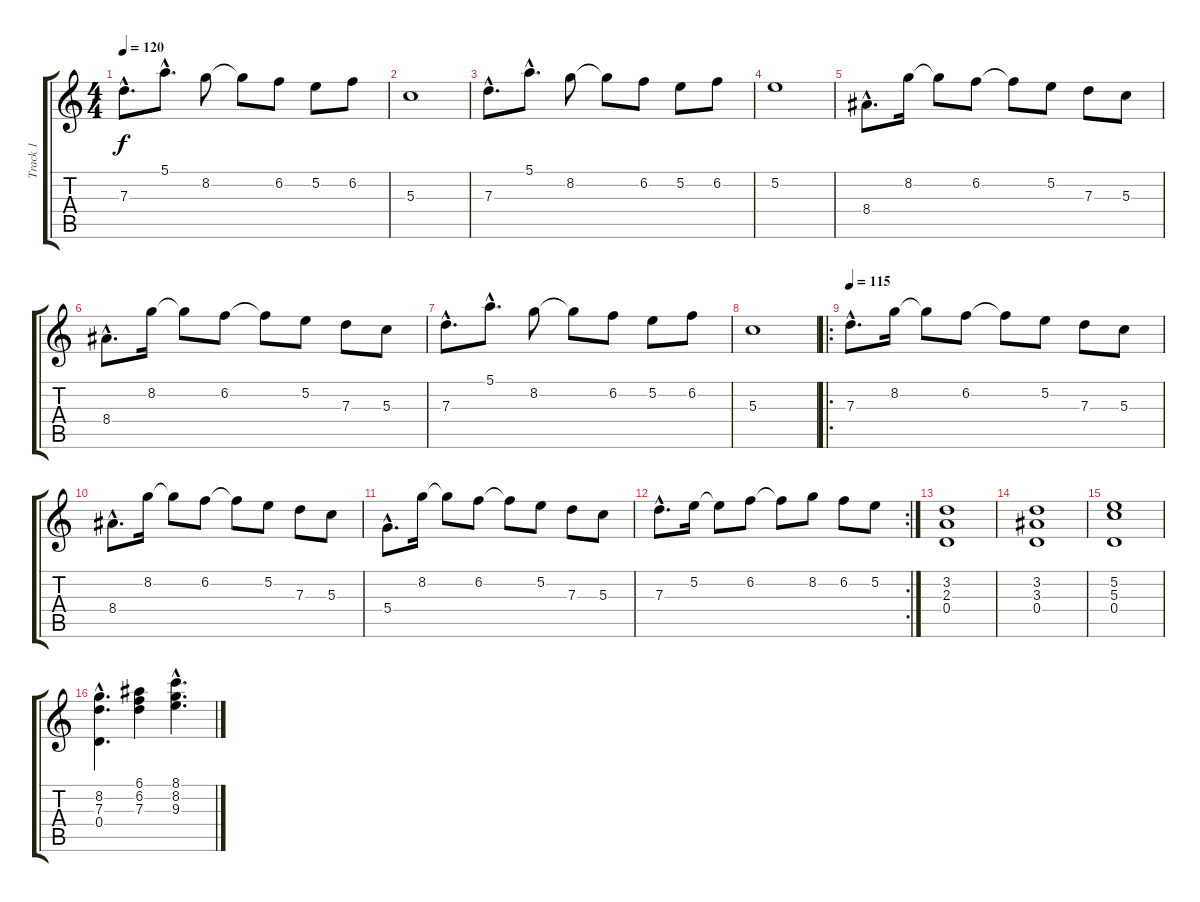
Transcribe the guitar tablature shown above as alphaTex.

\track ("Track 1" "Track 1") {instrument overdrivenguitar}
\staff {score tabs}
\tuning (E4 B3 G3 D3 A2 E2) {hide}
\ts (4 4)
\tempo 120
\tempo 100
\tempo 120
\clef g2
\ks c
7.3{hac}.8{d dy f instrument electricguitarmuted} 5.1{hac}.8{d} 8.2.8 8.2{t}.8 6.2.8 5.2.8 6.2.8 |
5.3.1 |
7.3{hac}.8{d} 5.1{hac}.8{d} 8.2.8 8.2{t}.8 6.2.8 5.2.8 6.2.8 |
5.2.1 |
8.4{hac}.8{d} 8.2.16 8.2{t}.8 6.2.8 6.2{t}.8 5.2.8 7.3.8 5.3.8 |
8.4{hac}.8{d} 8.2.16 8.2{t}.8 6.2.8 6.2{t}.8 5.2.8 7.3.8 5.3.8 |
7.3{hac}.8{d} 5.1{hac}.8{d} 8.2.8 8.2{t}.8 6.2.8 5.2.8 6.2.8 |
5.3.1 |
\ro
\tempo 115
7.3{hac}.8{d instrument electricguitarmuted} 8.2.16 8.2{t}.8 6.2.8 6.2{t}.8 5.2.8 7.3.8 5.3.8 |
8.4{hac}.8{d} 8.2.16 8.2{t}.8 6.2.8 6.2{t}.8 5.2.8 7.3.8 5.3.8 |
5.4{hac}.8{d} 8.2.16 8.2{t}.8 6.2.8 6.2{t}.8 5.2.8 7.3.8 5.3.8 |
\rc 2
7.3{hac}.8{d} 5.2.16 5.2{t}.8 6.2.8 6.2{t}.8 8.2.8 6.2.8 5.2.8 |
(3.2 2.3 0.4).1{instrument overdrivenguitar} |
(3.2 3.3 0.4).1 |
(5.2 5.3 0.4).1 |
(8.2{hac} 7.3{hac} 0.4{hac}).4{d} (6.1 6.2 7.3).4 (8.1{hac} 8.2{hac} 9.3{hac}).4{d}
